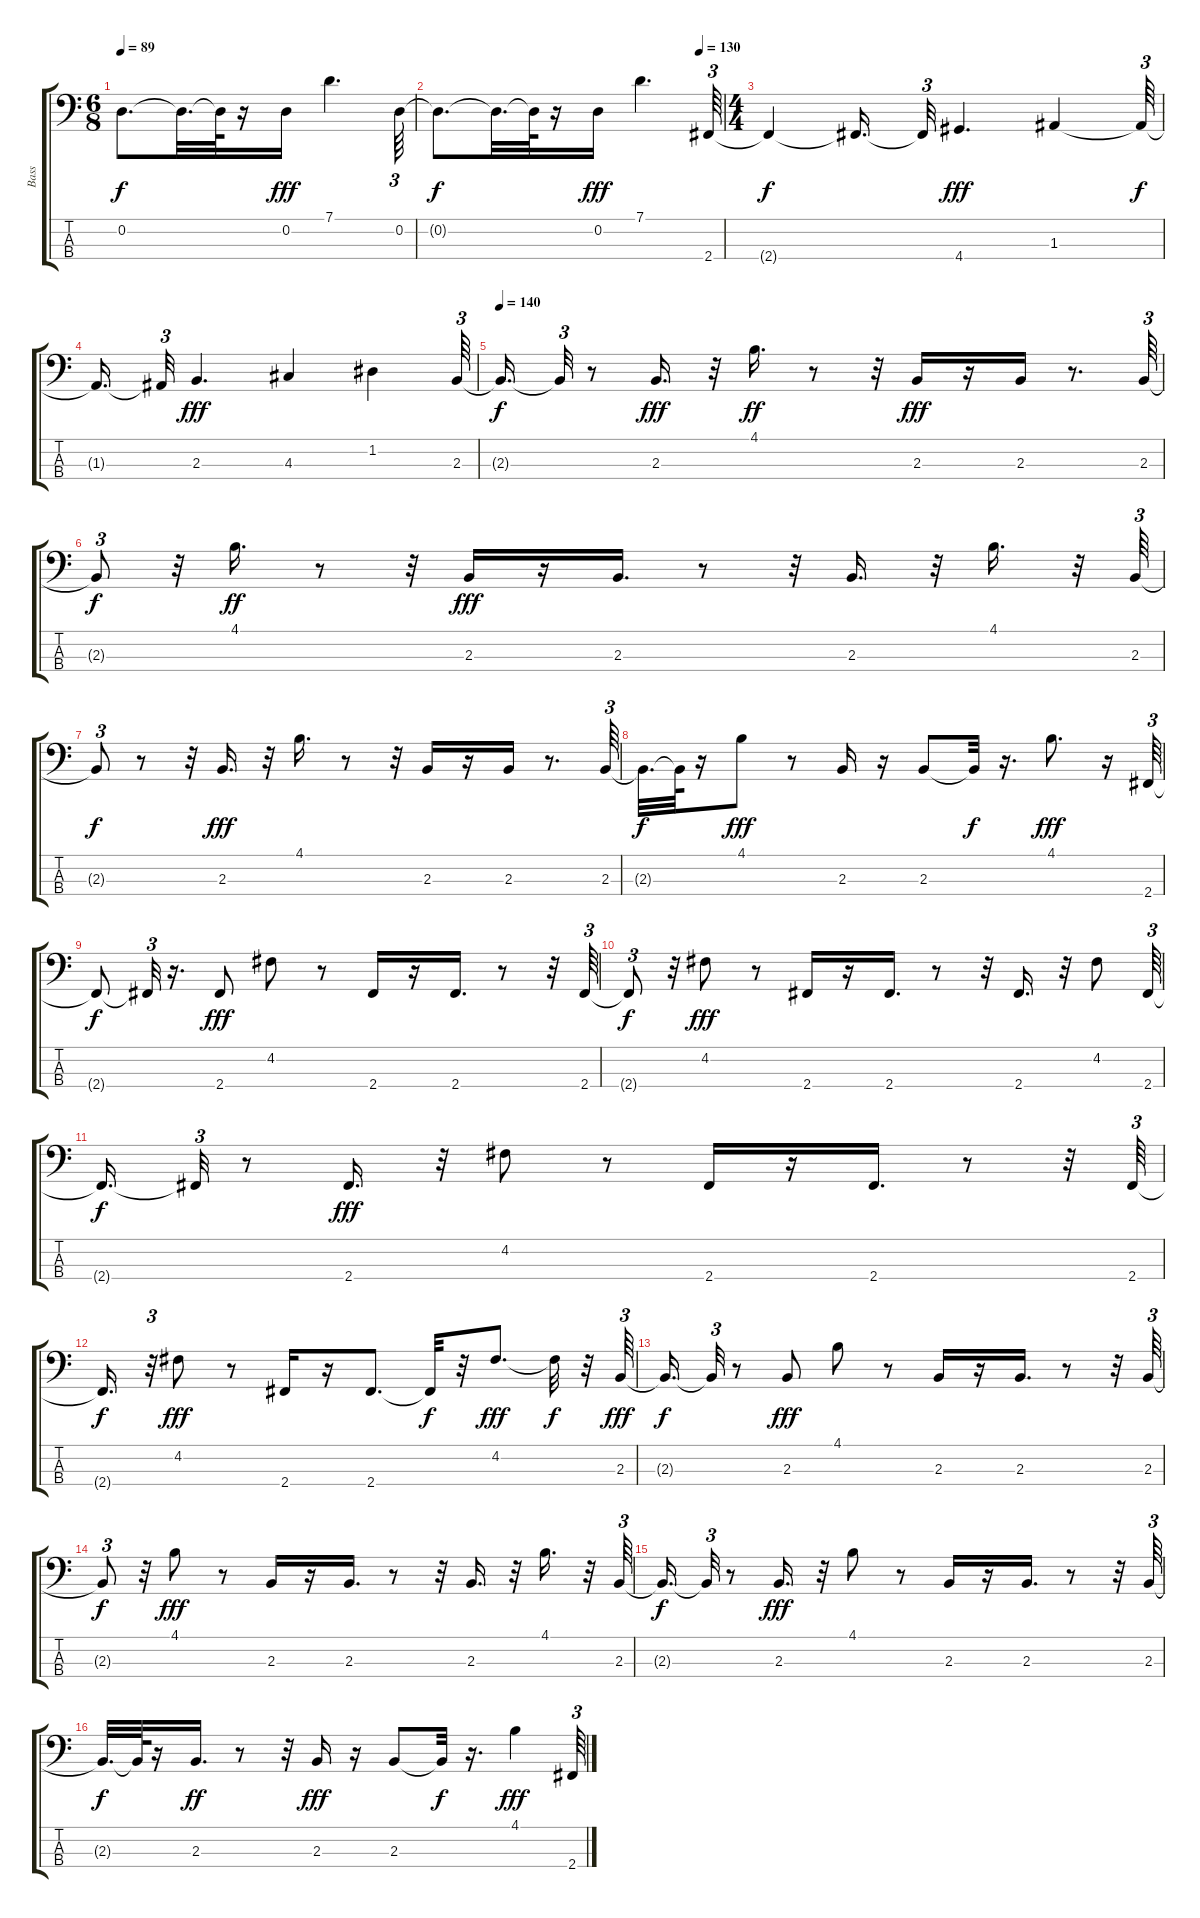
\track ("Bass" "Bass") {instrument electricbassfinger}
\staff {score tabs}
\tuning (G2 D2 A1 E1) {hide}
\ts (6 8)
\tempo 89
\clef f4
\ks c
0.2{t}.8{d dy f} 0.2{t}.32{d} 0.2{t}.64 r.16 0.2.16{dy fff} 7.1.4{d} 0.2.64{tu (3 2)} |
\tempo (130 0.9166666666666666)
0.2{t}.8{d dy f} 0.2{t}.32{d} 0.2{t}.64 r.16 0.2.16{dy fff} 7.1.4{d} 2.4.64{tu (3 2)} |
\ts (4 4)
2.4{t}.4{dy f} 2.4{t}.16{d} 2.4{t}.32{tu (3 2)} 4.4.4{d dy fff} 1.3.4 1.3{t}.64{tu (3 2) dy f} |
1.3{t}.16{d} 1.3{t}.32{tu (3 2)} 2.3.4{d dy fff} 4.3.4 1.2.4 2.3.64{tu (3 2)} |
\tempo 140
2.3{t}.16{d dy f} 2.3{t}.32{tu (3 2)} r.8 2.3.16{d dy fff} r.32 4.1.16{d dy ff} r.8 r.32 2.3.16{dy fff} r.16 2.3.16 r.8{d} 2.3.64{tu (3 2)} |
2.3{t}.8{tu (3 2) dy f} r.32 4.1.16{d dy ff} r.8 r.32 2.3.16{dy fff} r.16 2.3.16{d} r.8 r.32 2.3.16{d} r.32 4.1.16{d} r.32 2.3.64{tu (3 2)} |
2.3{t}.8{tu (3 2) dy f} r.8 r.32 2.3.16{d dy fff} r.32 4.1.16{d} r.8 r.32 2.3.16 r.16 2.3.16 r.8{d} 2.3.64{tu (3 2)} |
2.3{t}.32{d dy f} 2.3{t}.64 r.16 4.1.8{dy fff} r.8 2.3.16 r.16 2.3.8 2.3{t}.32{dy f} r.16{d} 4.1.8{d dy fff} r.16 2.4.64{tu (3 2)} |
2.4{t}.8{dy f} 2.4{t}.32{tu (3 2)} r.16{d} 2.4.8{dy fff} 4.2.8 r.8 2.4.16 r.16 2.4.16{d} r.8 r.32 2.4.64{tu (3 2)} |
2.4{t}.8{tu (3 2) dy f} r.32 4.2.8{dy fff} r.8 2.4.16 r.16 2.4.16{d} r.8 r.32 2.4.16{d} r.32 4.2.8 2.4.64{tu (3 2)} |
2.4{t}.16{d dy f} 2.4{t}.32{tu (3 2)} r.8 2.4.16{d dy fff} r.32 4.2.8 r.8 2.4.16 r.16 2.4.16{d} r.8 r.32 2.4.64{tu (3 2)} |
2.4{t}.16{d dy f} r.32{tu (3 2)} 4.2.8{dy fff} r.8 2.4.16 r.16 2.4.8{d} 2.4{t}.32{dy f} r.32 4.2.8{d dy fff} 4.2{t}.32{dy f} r.32 2.3.64{tu (3 2) dy fff} |
2.3{t}.16{d dy f} 2.3{t}.32{tu (3 2)} r.8 2.3.8{dy fff} 4.1.8 r.8 2.3.16 r.16 2.3.16{d} r.8 r.32 2.3.64{tu (3 2)} |
2.3{t}.8{tu (3 2) dy f} r.32 4.1.8{dy fff} r.8 2.3.16 r.16 2.3.16{d} r.8 r.32 2.3.16{d} r.32 4.1.16{d} r.32 2.3.64{tu (3 2)} |
2.3{t}.16{d dy f} 2.3{t}.32{tu (3 2)} r.8 2.3.16{d dy fff} r.32 4.1.8 r.8 2.3.16 r.16 2.3.16{d} r.8 r.32 2.3.64{tu (3 2)} |
2.3{t}.32{d dy f} 2.3{t}.64 r.16 2.3.16{d dy ff} r.8 r.32 2.3.16{dy fff} r.16 2.3.8 2.3{t}.32{dy f} r.16{d} 4.1.4{dy fff} 2.4.64{tu (3 2)}
